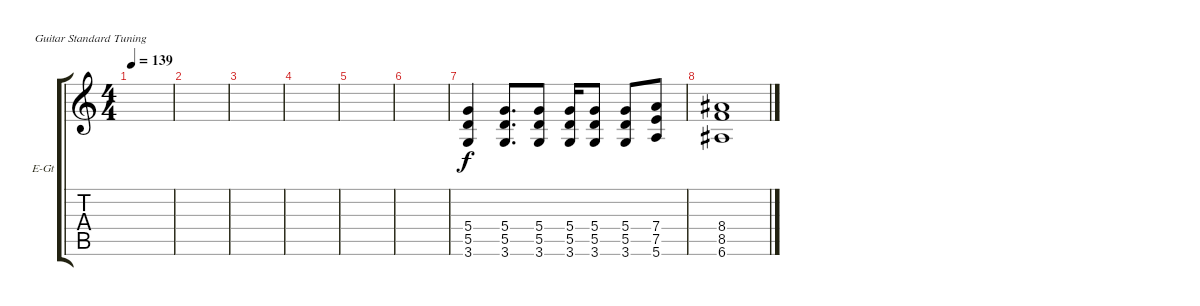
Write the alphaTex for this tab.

\defaultSystemsLayout 4
\bracketExtendMode groupsimilarinstruments
\firstSystemTrackNameOrientation horizontal
\otherSystemsTrackNameOrientation horizontal
\track ("Electric Distortion Guitar 2" "E-Gt") {instrument distortionguitar}
\staff {score tabs}
\tuning (E4 B3 G3 D3 A2 E2)
\ts (4 4)
\tempo 139
\clef g2
\ks c
|
|
|
|
|
|
(3.6 5.5 5.4).4 (3.6 5.5 5.4).8{d} (5.5 3.6 5.4).8 (3.6 5.5 5.4).16 (3.6 5.5 5.4).8 (3.6 5.5 5.4).8 (5.6 7.5 7.4).8 |
(6.6 8.5 8.4).1
